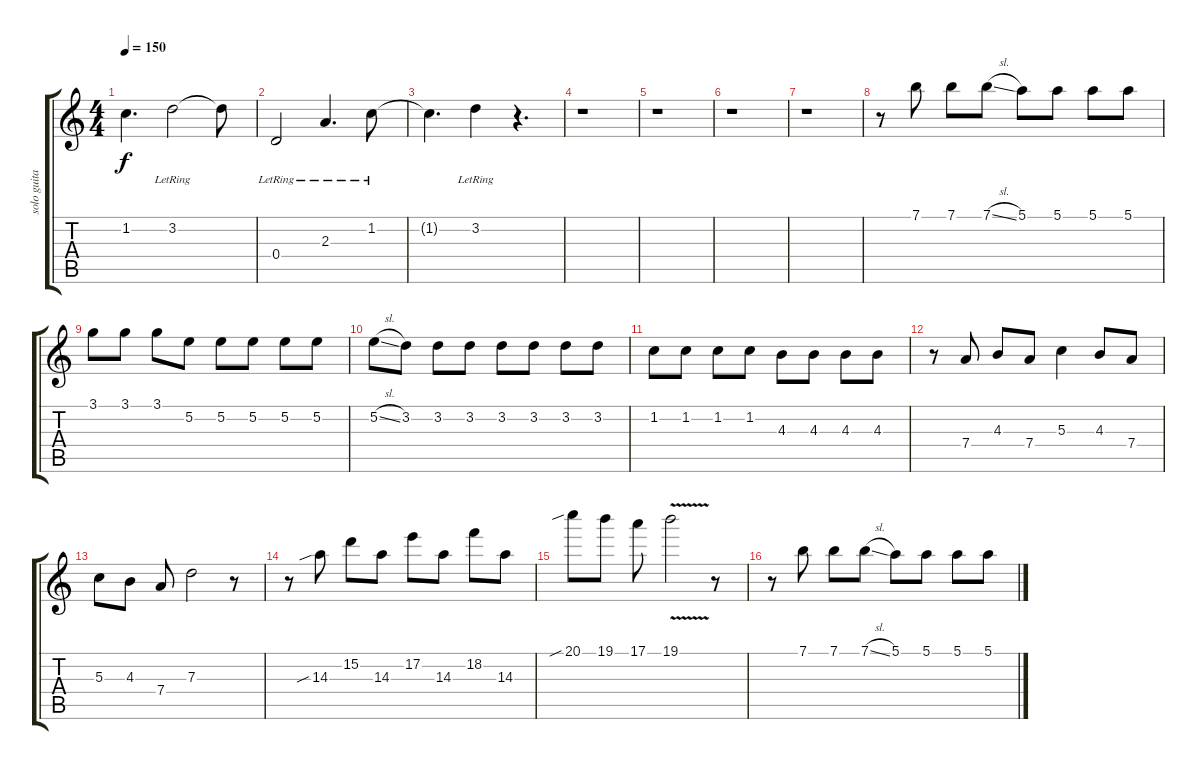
\track ("solo guitar" "solo guita") {instrument overdrivenguitar}
\staff {score tabs}
\tuning (E4 B3 G3 D3 A2 E2) {hide}
\ts (4 4)
\tempo 150
\clef g2
\ks c
1.2{t}.4{d dy f} 3.2{lr}.2 3.2{t}.8 |
0.4{lr}.2 2.3{lr}.4{d} 1.2{lr}.8 |
1.2{t}.4{d} 3.2{lr}.4 r.4{d} |
r.1 |
r.1 |
r.1 |
r.1 |
r.8 7.1.8 7.1.8 7.1{sl}.8 5.1.8 5.1.8 5.1.8 5.1.8 |
3.1.8 3.1.8 3.1.8 5.2.8 5.2.8 5.2.8 5.2.8 5.2.8 |
5.2{sl}.8 3.2.8 3.2.8 3.2.8 3.2.8 3.2.8 3.2.8 3.2.8 |
1.2.8 1.2.8 1.2.8 1.2.8 4.3.8 4.3.8 4.3.8 4.3.8 |
r.8 7.4.8 4.3.8 7.4.8 5.3.4 4.3.8 7.4.8 |
5.3.8 4.3.8 7.4.8 7.3.2 r.8 |
r.8 14.3{sib}.8 15.2.8 14.3.8 17.2.8 14.3.8 18.2.8 14.3.8 |
20.1{sib}.8 19.1.8 17.1.8 19.1{v}.2 r.8 |
r.8 7.1.8 7.1.8 7.1{sl}.8 5.1.8 5.1.8 5.1.8 5.1.8
